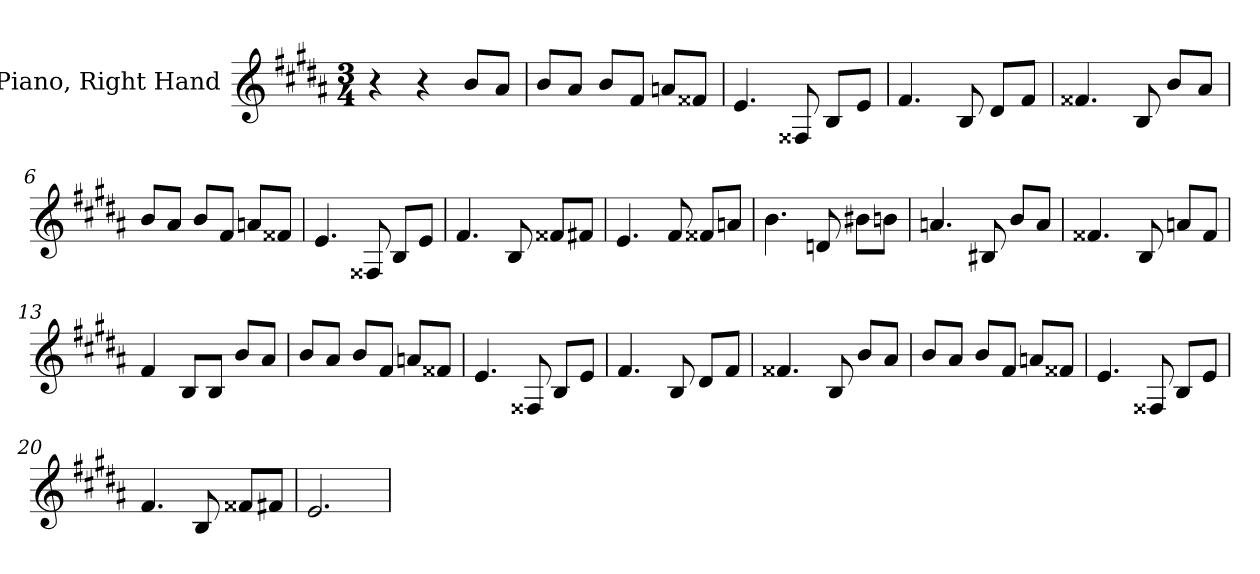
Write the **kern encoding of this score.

**kern
*part1
*staff1
*I"Piano, Right Hand
*I'Pno.
*clefG2
*k[f#c#g#d#a#]
*M3/4
*MM120
=1
4r
4r
8b/L
8a#/J
=2
8b/L
8a#/J
8b/L
8f#/J
8an/L
8f##X/J
=3
4.e/
8F##X/
8B/L
8e/J
=4
4.f#/
8B/
8d#/L
8f#/J
=5
4.f##X/
8B/
8b/L
8a#/J
=6
8b/L
8a#/J
8b/L
8f#/J
8an/L
8f##X/J
!!LO:LB:g=z
=7
4.e/
8F##X/
8B/L
8e/J
=8
4.f#/
8B/
8f##X/L
8f#X/J
=9
4.e/
8f#/
8f##X/L
8an/J
=10
4.b\
8dn/
8b#X\L
8bn\J
=11
4.an/
8B#X/
8b/L
8a/J
=12
4.f##X/
8B/
8an/L
8f##/J
!!LO:LB:g=z
=13
4f#/
8B/L
8B/J
8b/L
8a#/J
=14
8b/L
8a#/J
8b/L
8f#/J
8an/L
8f##X/J
=15
4.e/
8F##X/
8B/L
8e/J
=16
4.f#/
8B/
8d#/L
8f#/J
=17
4.f##X/
8B/
8b/L
8a#/J
=18
8b/L
8a#/J
8b/L
8f#/J
8an/L
8f##X/J
!!LO:LB:g=z
=19
4.e/
8F##X/
8B/L
8e/J
=20
4.f#/
8B/
8f##X/L
8f#X/J
=21
2.e/
=
*-
